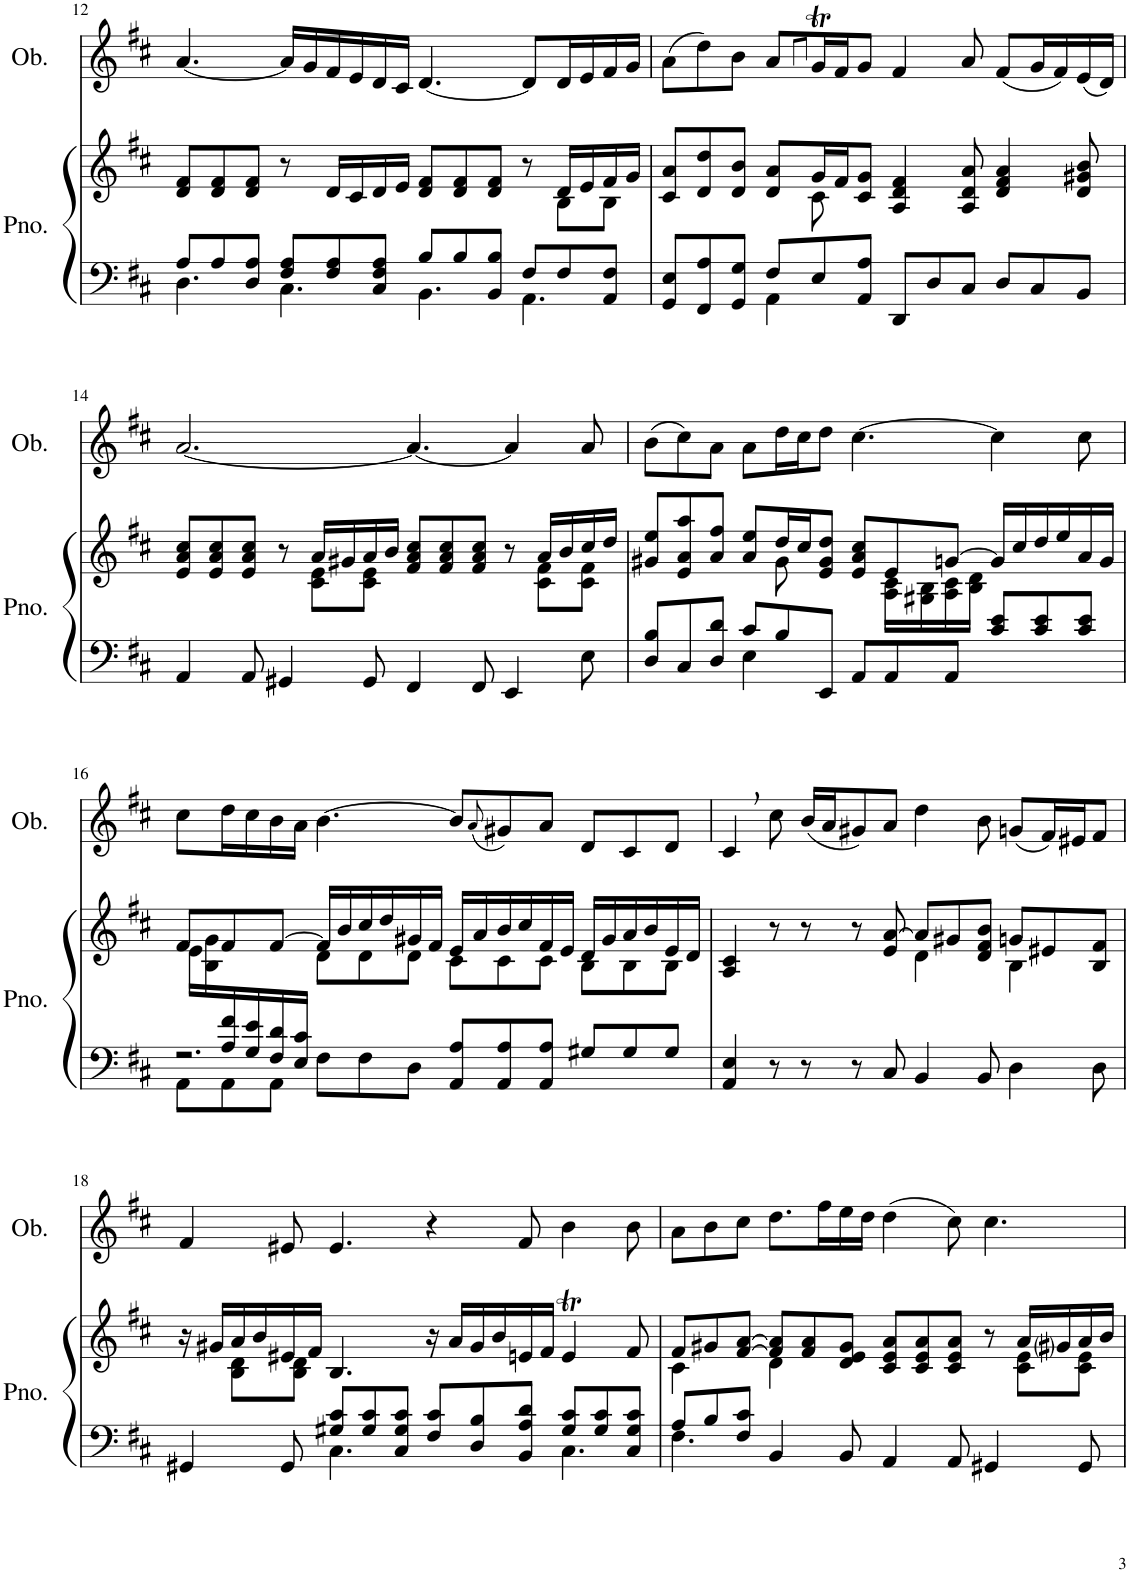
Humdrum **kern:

**kern	**kern	**kern
*part2	*part2	*part1
*staff3	*staff2	*staff1
*I"Piano	*	*I"Oboe
*I'Pno.	*	*I'Ob.
!!LO:PB:g=z
*clefF4	*clefG2	*clefG2
*k[f#c#]	*k[f#c#]	*k[f#c#]
*M12/8	*M12/8	*M12/8
=12	=12	=12
*^	*^	*
4.D\	8A/L	8d/ 8f#/L	4ryy	[4.a/
.	8A/	8d/ 8f#/	.	.
*	*	*v	*v	*
.	8D/ 8A/J	8d/ 8f#/J	.
4.C#\	8F#/ 8A/L	8r	16a/LL]
.	.	.	16g/
.	8F#/ 8A/	16d/LL	16f#/
.	.	16c#/	16e/
.	8C#/ 8F#/ 8A/J	16d/	16d/
.	.	16e/JJ	16c#/JJ
4.BB\	8B/L	8d/ 8f#/L	[4.d/
.	8B/	8d/ 8f#/	.
.	8BB/ 8B/J	8d/ 8f#/J	.
4.AA\	8F#/L	8r	8d/L]
*	*	*^	*
.	8F#/	16d/LL	8B\L	16d/L
.	.	16e/	.	16e/
.	8AA/ 8F#/J	16f#/	8B\J	16f#/
.	.	16g/JJ	.	16g/JJ
=13	=13	=13	=13	=13
8GG/ 8E/L	4.ryy	8c#/ 8a/L	2ryy	(8a\L
8FF#/ 8A/	.	8d/ 8dd/	.	8dd\)
8GG/ 8G/J	.	8d/ 8b/J	.	8b\J
8F#/L	4AA\	8d/ 8a/L	.	8a/L
.	.	.	.	8qg/L
.	.	.	.	8qa/J
8E/	.	16g/L	8c#\	16gT/L
.	.	16f#/J	.	16f#/J
8AA/ 8A/J	2..ryy	8c#/ 8g/J	2..ryy	8g/J
8DD/L	.	4A/ 4d/ 4f#/	.	4f#/
8D/	.	.	.	.
8C#/J	.	8A/ 8d/ 8a/	.	8a/
8D/L	.	4d/ 4f#/ 4a/	.	(8f#/L
8C#/	.	.	.	16g/L
.	.	.	.	16f#/)
8BB/J	.	8d/ 8g#X/ 8b/	.	(16e/
.	.	.	.	16d/JJ)
*v	*v	*	*	*
!!LO:LB:g=z
=14	=14	=14	=14
4AA/	8e/ 8a/ 8cc#/L	2ryy	[2.a/
.	8e/ 8a/ 8cc#/	.	.
8AA/	8e/ 8a/ 8cc#/J	.	.
4GG#X/	8r	.	.
.	16a/LL	8c#\ 8e\L	.
.	16g#X/	.	.
8GG#/	16a/	8c#\ 8e\J	.
.	16b/JJ	.	.
4FF#/	8f#/ 8a/ 8cc#/L	2ryy	4.a/_
.	8f#/ 8a/ 8cc#/	.	.
8FF#/	8f#/ 8a/ 8cc#/J	.	.
4EE/	8r	.	4a/]
.	16a/LL	8c#\ 8f#\L	.
.	16b/	.	.
8E\	16cc#/	8c#\ 8f#\J	8a/
.	16dd/JJ	.	.
=15	=15	=15	=15
*^	*	*	*
8D/ 8B/L	4.ryy	8g#X/ 8ee/L	2ryy	(8b\L
8C#/	.	8e/ 8a/ 8aa/	.	8cc#\)
8D/ 8d/J	.	8a/ 8ff#/J	.	8a\J
8c#/L	4E\	8a/ 8ee/L	.	8a\L
8B/	.	16dd/L	8g#\	16dd\L
.	.	16cc#/J	.	16cc#\J
8EE/J	2..ryy	8e/ 8g#/ 8dd/J	4ryy	8dd\J
8AA/L	.	8e/ 8a/ 8cc#/L	.	[4.cc#\
8AA/	.	8e/	16A\ 16c#\LL	.
.	.	.	16G#X\ 16B\	.
8AA/J	.	[8gn/J	16A\ 16c#\	.
.	.	.	16B\ 16d\JJ	.
8c#/ 8e/L	.	16g/LL]	4.ryy	4cc#\]
.	.	16cc#/	.	.
8c#/ 8e/	.	16dd/	.	.
.	.	16ee/	.	.
8c#/ 8e/J	.	16a/	.	8cc#\
.	.	16g/JJ	.	.
!!LO:LB:g=z
=16	=16	=16	=16	=16
*	*^	*	*	*
8ryy	2.r	8AA\L	8f#/L	16e\LL	8cc#\L
.	.	.	.	16B\ 16g\	.
16A/ 16f#/	.	8AA\	8f#/	4ryy	16dd\L
16G/ 16e/	.	.	.	.	16cc#\
16F#/ 16d/	.	8AA\J	[8f#/J	.	16b\
16E/ 16c#/JJ	.	.	.	.	16a\JJ
1ryy	.	8F#\L	16f#/LL]	8d\L	[4.b\
.	.	.	16b/	.	.
.	.	8F#\	16cc#/	8d\	.
.	.	.	16dd/	.	.
.	.	8D\J	16g#X/	8d\J	.
.	.	.	16f#/JJ	.	.
.	8AA/ 8A/L	2.ryy	16e/LL	8c#\L	8b/L]
.	.	.	16a/	.	.
.	.	.	.	.	(8qa/
.	8AA/ 8A/	.	16b/	8c#\	8g#X/)
.	.	.	16cc#/	.	.
.	8AA/ 8A/J	.	16f#/	8c#\J	8a/J
.	.	.	16e/JJ	.	.
.	8G#X/L	.	16d/LL	8B\L	8d/L
.	.	.	16g#/	.	.
.	8G#/	.	16a/	8B\	8c#/
.	.	.	16b/	.	.
8ryy	8G#/J	.	16e/	8B\J	8d/J
.	.	.	16d/JJ	.	.
*v	*v	*v	*	*	*
=17	=17	=17	=17
4AA/ 4E/	4A/ 4c#/	2.ryy	4c#,/
8r	8r	.	8cc#\
8r	8r	.	(16b/LL
.	.	.	16a/J
8r	8r	.	8g#X/)
8C#/	8e/ [8a/	.	8a/J
4BB/	8a/L]	4d\	4dd\
.	8g#X/	.	.
8BB/	8d/ 8f#/ 8b/J	8ryy	8b\
4D\	8gn/L	4B\	(8gn/L
.	8e#X/	.	16f#/L)
.	.	.	16e#X/J
8D\	8B/ 8f#/J	8ryy	8f#/J
!!LO:LB:g=z
=18	=18	=18	=18
*^	*	*	*
4GG#X/	4.ryy	16r	8ryy	4f#/
.	.	16g#X/LL	.	.
.	.	16a/	8B\ 8d\L	.
.	.	16b/	.	.
8GG#/	.	16e#X/	8B\ 8d\J	8e#X/
.	.	16f#/JJ	.	.
8G#X/ 8c#/L	4.C#\	4.B/	1ryy	4.e#/
8G#/ 8c#/	.	.	.	.
8C#/ 8G#/ 8c#/J	.	.	.	.
8F#/ 8c#/L	4.ryy	16r	.	4r
.	.	16a/LL	.	.
8D/ 8B/	.	16g#/	.	.
.	.	16b/	.	.
8BB/ 8A/ 8d/J	.	16en/	.	8f#/
.	.	16f#/JJ	.	.
8G#/ 8c#/L	4.C#\	4eT/	.	4b\
8G#/ 8c#/	.	.	.	.
8C#/ 8G#/ 8c#/J	.	8f#/	8ryy	8b\
=19	=19	=19	=19	=19
8A/L	4.F#\	8f#/L	4c#\	8a\L
8B/	.	8g#X/	.	8b\
8F#/ 8c#/J	.	[8f#/ [8a/J	8ryy	8cc#\J
4BB/	1ryy	8f#/] 8a/]L	4d\	8.dd\L
.	.	8f#/ 8a/	.	.
.	.	.	.	16ff#\L
8BB/	.	8d/ 8e/ 8g#/J	8ryy	16ee\
.	.	.	.	16dd\JJ
*	*	*v	*v	*
4AA/	.	8c#/ 8e/ 8a/L	(4dd\
.	.	8c#/ 8e/ 8a/	.
8AA/	.	8c#/ 8e/ 8a/J	8cc#\)
4GG#X/	.	8r	4.cc#\
*	*	*^	*
.	.	16a/LL	8c#\ 8e\L	.
.	.	16g#i/	.	.
8GG#/	8ryy	16a/	8c#\ 8e\J	.
.	.	16b/JJ	.	.
*v	*v	*	*	*
*	*v	*v	*
=	=	=
*-	*-	*-
